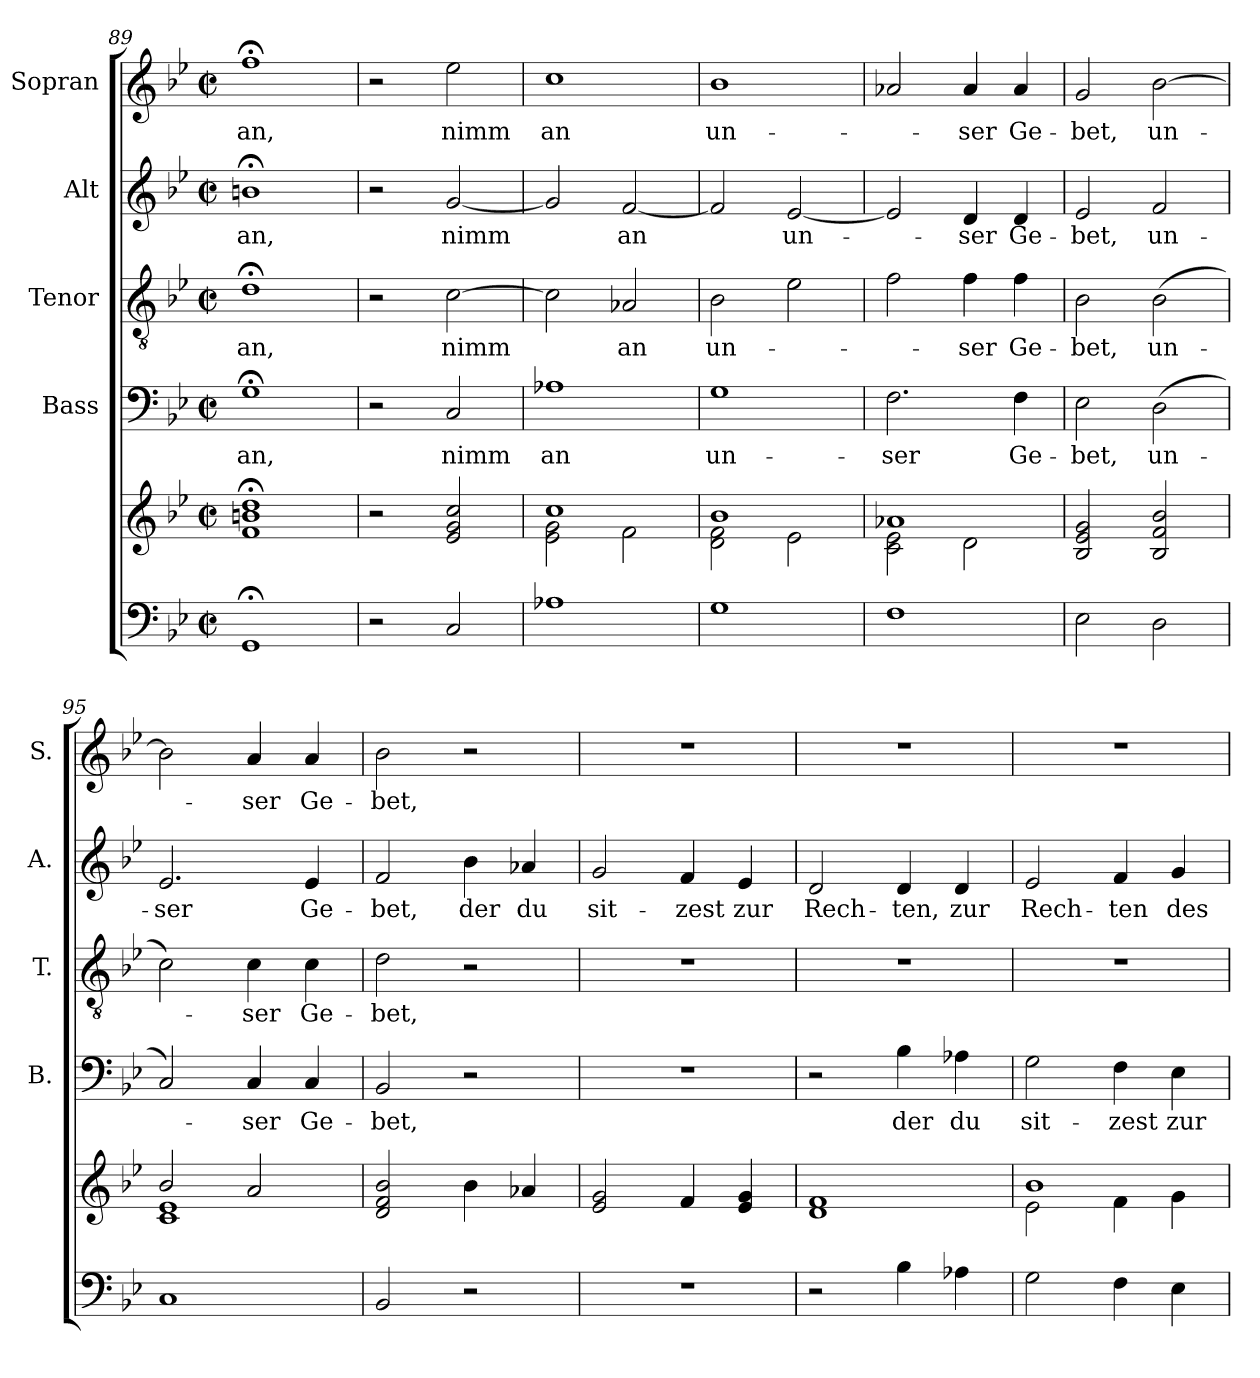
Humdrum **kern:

**kern	**kern	**kern	**text	**kern	**text	**kern	**text	**kern	**text
*part5	*part5	*part4	*part4	*part3	*part3	*part2	*part2	*part1	*part1
*staff6	*staff5	*staff4	*staff4	*staff3	*staff3	*staff2	*staff2	*staff1	*staff1
*	*	*I"Bass	*	*I"Tenor	*	*I"Alt	*	*I"Sopran	*
*	*	*I'B.	*	*I'T.	*	*I'A.	*	*I'S.	*
*clefF4	*clefG2	*clefF4	*	*clefGv2	*	*clefG2	*	*clefG2	*
*k[b-e-]	*k[b-e-]	*k[b-e-]	*	*k[b-e-]	*	*k[b-e-]	*	*k[b-e-]	*
*B-:	*B-:	*B-:	*	*B-:	*	*B-:	*	*B-:	*
*M2/2	*M2/2	*M2/2	*	*M2/2	*	*M2/2	*	*M2/2	*
*met(c|)	*met(c|)	*met(c|)	*	*met(c|)	*	*met(c|)	*	*met(c|)	*
=89	=89	=89	=89	=89	=89	=89	=89	=89	=89
!	!	!	!LO:LY:b	!	!LO:LY:b	!	!LO:LY:b	!	!LO:LY:b
1GG;<	1f;< 1bn;< 1dd;<	1G;<	an,	1d;<	an,	1bn;<	an,	1ff;<	an,
=90	=90	=90	=90	=90	=90	=90	=90	=90	=90
2r	2r	2r	.	2r	.	2r	.	2r	.
!	!	!	!LO:LY:b	!	!LO:LY:b	!	!LO:LY:b	!	!LO:LY:b
2C/	2e-/ 2g/ 2cc/	2C/	nimm	[2c\	nimm	[2g/	nimm	2ee-\	nimm
=91	=91	=91	=91	=91	=91	=91	=91	=91	=91
*	*^	*	*	*	*	*	*	*	*
!	!	!	!	!LO:LY:b	!	!	!	!	!	!LO:LY:b
1A-X	1cc	2e-\ 2g\	1A-X	an	2c\]	.	2g/]	.	1cc	an
!	!	!	!	!	!	!LO:LY:b	!	!LO:LY:b	!	!
.	.	2f\	.	.	2A-X/	an	[2f/	an	.	.
=92	=92	=92	=92	=92	=92	=92	=92	=92	=92	=92
!	!	!	!	!LO:LY:b	!	!LO:LY:b	!	!	!	!LO:LY:b
1G	1b-	2d\ 2f\	1G	un-	2B-\	un-	2f/]	.	1b-	un-
!	!	!	!	!	!	!	!	!LO:LY:b	!	!
.	.	2e-\	.	.	2e-\	.	[2e-/	un-	.	.
!!LO:PB:g=z
=93	=93	=93	=93	=93	=93	=93	=93	=93	=93	=93
!	!	!	!	!LO:LY:b	!	!	!	!	!	!
1F	1a-X	2c\ 2e-\	2.F\	-ser	2f\	.	2e-/]	.	2a-X/	.
!	!	!	!	!	!	!LO:LY:b	!	!LO:LY:b	!	!LO:LY:b
.	.	2d\	.	.	4f\	-ser	4d/	-ser	4a-/	-ser
!	!	!	!	!LO:LY:b	!	!LO:LY:b	!	!LO:LY:b	!	!LO:LY:b
.	.	.	4F\	Ge-	4f\	Ge-	4d/	Ge-	4a-/	Ge-
*	*v	*v	*	*	*	*	*	*	*	*
=94	=94	=94	=94	=94	=94	=94	=94	=94	=94
!	!	!	!LO:LY:b	!	!LO:LY:b	!	!LO:LY:b	!	!LO:LY:b
2E-\	2B-/ 2e-/ 2g/	2E-\	-bet,	2B-\	-bet,	2e-/	-bet,	2g/	-bet,
!	!	!	!LO:LY:b	!	!LO:LY:b	!	!LO:LY:b	!	!LO:LY:b
2D\	2B-/ 2f/ 2b-/	(>2D\	un-	(>2B-\	un-	2f/	un-	[2b-\	un-
=95	=95	=95	=95	=95	=95	=95	=95	=95	=95
*	*^	*	*	*	*	*	*	*	*
!	!	!	!	!	!	!	!	!LO:LY:b	!	!
1C	2b-/	1c 1e-	2C/)	.	2c\)	.	2.e-/	-ser	2b-\]	.
!	!	!	!	!LO:LY:b	!	!LO:LY:b	!	!	!	!LO:LY:b
.	2a/	.	4C/	-ser	4c\	-ser	.	.	4a/	-ser
!	!	!	!	!LO:LY:b	!	!LO:LY:b	!	!LO:LY:b	!	!LO:LY:b
.	.	.	4C/	Ge-	4c\	Ge-	4e-/	Ge-	4a/	Ge-
*	*v	*v	*	*	*	*	*	*	*	*
=96	=96	=96	=96	=96	=96	=96	=96	=96	=96
!	!	!	!LO:LY:b	!	!LO:LY:b	!	!LO:LY:b	!	!LO:LY:b
2BB-/	2d/ 2f/ 2b-/	2BB-/	-bet,	2d\	-bet,	2f/	-bet,	2b-\	-bet,
!	!	!	!	!	!	!	!LO:LY:b	!	!
2r	4b-\	2r	.	2r	.	4b-\	der	2r	.
!	!	!	!	!	!	!	!LO:LY:b	!	!
.	4a-X/	.	.	.	.	4a-X/	du	.	.
=97	=97	=97	=97	=97	=97	=97	=97	=97	=97
!	!	!	!	!	!	!	!LO:LY:b	!	!
1r	2e-/ 2g/	1r	.	1r	.	2g/	sit-	1r	.
!	!	!	!	!	!	!	!LO:LY:b	!	!
.	4f/	.	.	.	.	4f/	-zest	.	.
!	!	!	!	!	!	!	!LO:LY:b	!	!
.	4e-/ 4g/	.	.	.	.	4e-/	zur	.	.
=98	=98	=98	=98	=98	=98	=98	=98	=98	=98
!	!	!	!	!	!	!	!LO:LY:b	!	!
2r	1d 1f	2r	.	1r	.	2d/	Rech-	1r	.
!	!	!	!LO:LY:b	!	!	!	!LO:LY:b	!	!
4B-\	.	4B-\	der	.	.	4d/	-ten,	.	.
!	!	!	!LO:LY:b	!	!	!	!LO:LY:b	!	!
4A-X\	.	4A-X\	du	.	.	4d/	zur	.	.
=99	=99	=99	=99	=99	=99	=99	=99	=99	=99
*	*^	*	*	*	*	*	*	*	*
!	!	!	!	!LO:LY:b	!	!	!	!LO:LY:b	!	!
2G\	1b-	2e-\	2G\	sit-	1r	.	2e-/	Rech-	1r	.
!	!	!	!	!LO:LY:b	!	!	!	!LO:LY:b	!	!
4F\	.	4f\	4F\	-zest	.	.	4f/	-ten	.	.
!	!	!	!	!LO:LY:b	!	!	!	!LO:LY:b	!	!
4E-\	.	4g\	4E-\	zur	.	.	4g/	des	.	.
*	*v	*v	*	*	*	*	*	*	*	*
=	=	=	=	=	=	=	=	=	=
*-	*-	*-	*-	*-	*-	*-	*-	*-	*-
